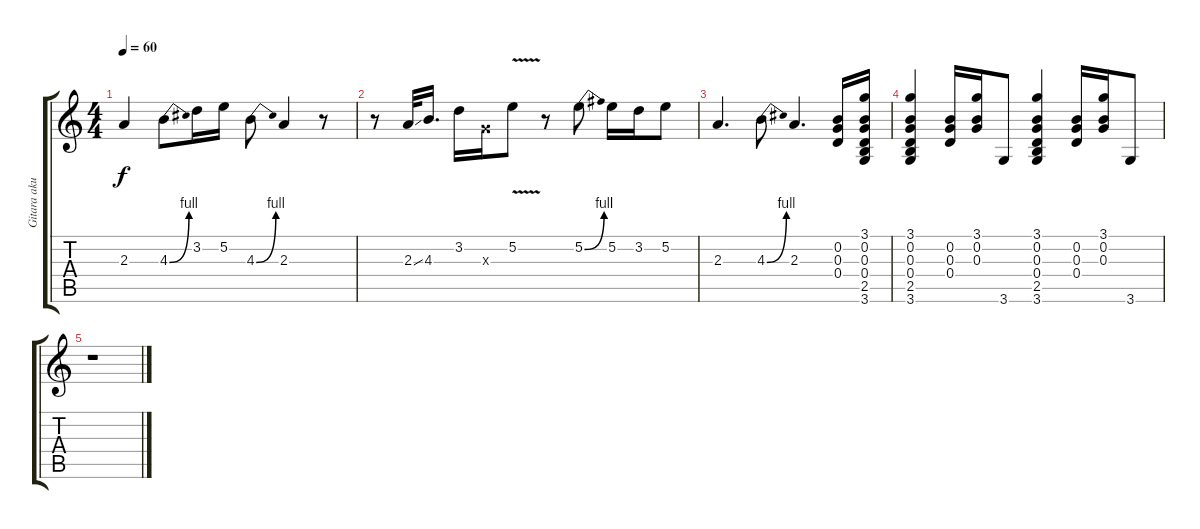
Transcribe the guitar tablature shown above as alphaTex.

\track ("Gitara akustyczna (solo)" "Gitara aku") {instrument acousticguitarsteel}
\staff {score tabs}
\tuning (E4 B3 G3 D3 A2 E2) {hide}
\ts (4 4)
\tempo 60
\clef g2
\ks c
2.3.4{dy f} 4.3{be (bend 0 0 60 4)}.8 3.2.16 5.2.16 4.3{be (bend 0 0 60 4)}.8 2.3.4 r.8 |
r.8 2.3{ss}.32 4.3.16{d} 3.2.16 0.3{x}.16 5.2{v}.8 r.8 5.2{be (bend 0 0 60 4)}.8 5.2.16 3.2.16 5.2.8 |
2.3.4{d} 4.3{be (bend 0 0 60 4)}.8 2.3.4{d} (0.2 0.3 0.4).16 (3.1 0.2 0.3 0.4 2.5 3.6).16 |
(3.1 0.2 0.3 0.4 2.5 3.6).4 (0.2 0.3 0.4).16 (3.1 0.2 0.3).16 3.6.8 (3.1 0.2 0.3 0.4 2.5 3.6).4 (0.2 0.3 0.4).16 (3.1 0.2 0.3).16 3.6.8 |
r.1
